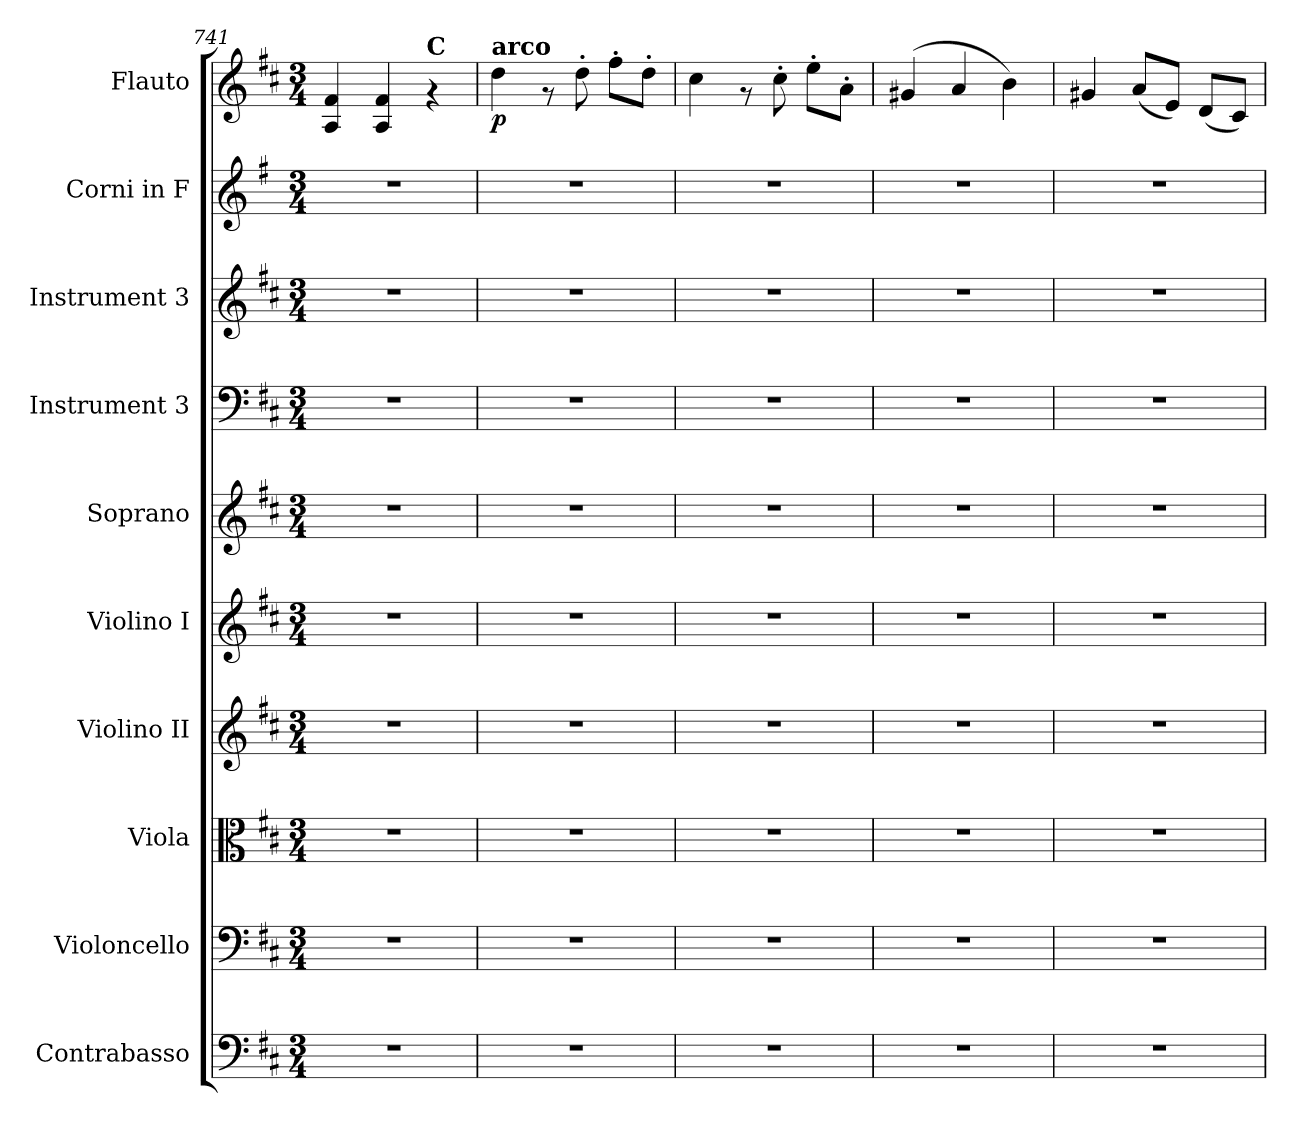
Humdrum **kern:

**kern	**kern	**kern	**kern	**kern	**kern	**kern	**kern	**kern	**kern	**dynam
*part10	*part9	*part8	*part7	*part6	*part5	*part4	*part3	*part2	*part1	*part1
*staff10	*staff9	*staff8	*staff7	*staff6	*staff5	*staff4	*staff3	*staff2	*staff1	*staff1
*I"Contrabasso	*I"Violoncello	*I"Viola	*I"Violino II	*I"Violino I	*I"Soprano	*I"Instrument 3	*I"Instrument 3	*I"Corni in F	*I"Flauto	*
*I'Cb.	*I'Vc.	*I'Vla.	*I'Vln. II	*I'Vln. I	*I'S	*	*	*I'Cor.	*I'Fl.	*
*clefF4	*clefF4	*clefC3	*clefG2	*clefG2	*clefG2	*clefF4	*clefG2	*clefG2	*clefG2	*
*ITrd1c2	*ITrd1c2	*ITrd1c2	*ITrd1c2	*ITrd1c2	*ITrd1c2	*ITrd1c2	*ITrd1c2	*ITrd4c7	*ITrd1c2	*
*k[]	*k[]	*k[]	*k[]	*k[]	*k[]	*k[]	*k[]	*k[]	*k[]	*
*C:	*C:	*C:	*C:	*C:	*C:	*C:	*C:	*C:	*C:	*
*M3/4	*M3/4	*M3/4	*M3/4	*M3/4	*M3/4	*M3/4	*M3/4	*M3/4	*M3/4	*
=741	=741	=741	=741	=741	=741	=741	=741	=741	=741	=741
2.r	2.r	2.r	2.r	2.r	2.r	2.r	2.r	2.r	4e/ 4G/	.
.	.	.	.	.	.	.	.	.	4e/ 4G/	.
!	!	!	!	!	!	!	!	!	!LO:TX:a:B:t=C	!
.	.	.	.	.	.	.	.	.	4rf	.
=742	=742	=742	=742	=742	=742	=742	=742	=742	=742	=742
!	!	!	!	!	!	!	!	!	!LO:TX:a:B:t=arco	!
!	!	!	!	!	!	!	!	!	!	!LO:DY:b
2.r	2.r	2.r	2.r	2.r	2.r	2.r	2.r	2.r	4cc\	p
.	.	.	.	.	.	.	.	.	8rf	.
.	.	.	.	.	.	.	.	.	8cc'>\	.
.	.	.	.	.	.	.	.	.	8ee'>\L	.
.	.	.	.	.	.	.	.	.	8cc'>\J	.
=743	=743	=743	=743	=743	=743	=743	=743	=743	=743	=743
2.r	2.r	2.r	2.r	2.r	2.r	2.r	2.r	2.r	4b\	.
.	.	.	.	.	.	.	.	.	8rf	.
.	.	.	.	.	.	.	.	.	8b'>\	.
.	.	.	.	.	.	.	.	.	8dd'>\L	.
.	.	.	.	.	.	.	.	.	8g'>\J	.
=744	=744	=744	=744	=744	=744	=744	=744	=744	=744	=744
2.r	2.r	2.r	2.r	2.r	2.r	2.r	2.r	2.r	(>4f#X/	.
.	.	.	.	.	.	.	.	.	4g/	.
.	.	.	.	.	.	.	.	.	4a\)	.
!!LO:LB:g=z
=745	=745	=745	=745	=745	=745	=745	=745	=745	=745	=745
2.r	2.r	2.r	2.r	2.r	2.r	2.r	2.r	2.r	4f#X/	.
.	.	.	.	.	.	.	.	.	(<8g/L	.
.	.	.	.	.	.	.	.	.	8d/J)	.
.	.	.	.	.	.	.	.	.	(<8c/L	.
.	.	.	.	.	.	.	.	.	8B/J)	.
=	=	=	=	=	=	=	=	=	=	=
*-	*-	*-	*-	*-	*-	*-	*-	*-	*-	*-
